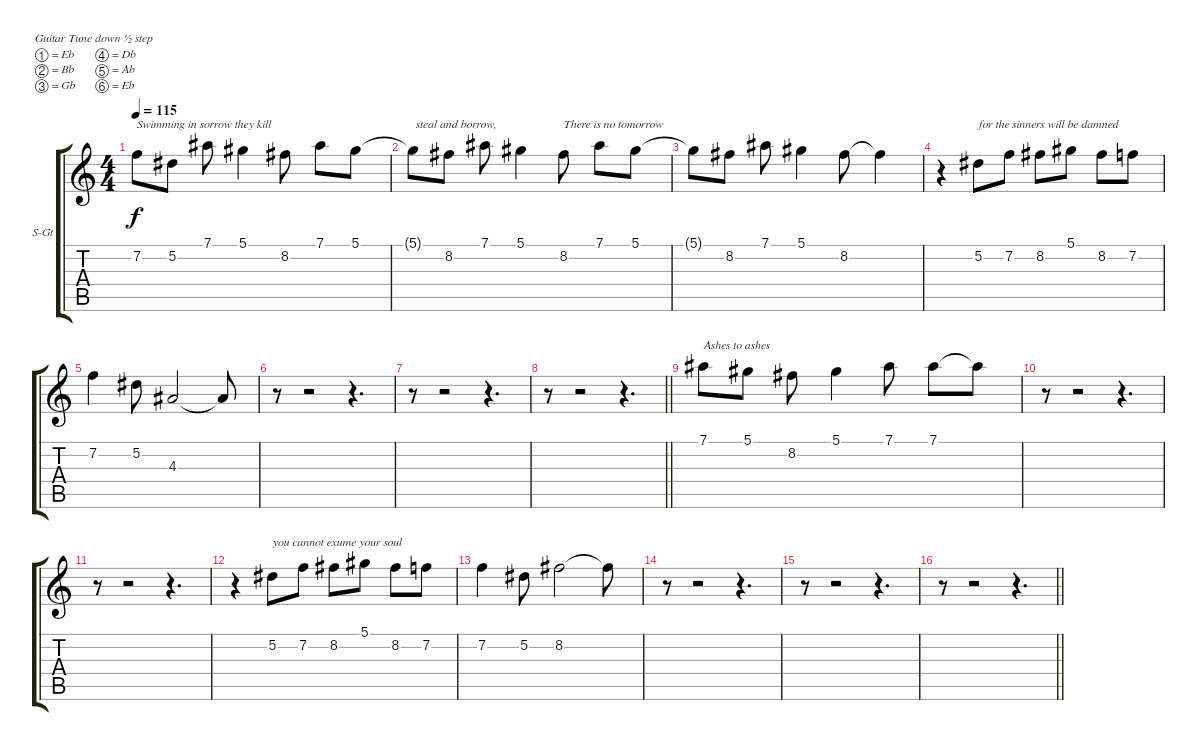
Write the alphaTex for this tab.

\bracketExtendMode groupsimilarinstruments
\firstSystemTrackNameOrientation horizontal
\otherSystemsTrackNameOrientation horizontal
\track ("Ozzy" "S-Gt") {instrument harmonica}
\staff {score tabs}
\tuning (Eb4 Bb3 Gb3 Db3 Ab2 Eb2)
\displaytranspose 12
\ts (4 4)
\tempo 115
\clef g2
\ks c
7.2.8{txt "Swimming in sorrow they kill" dy f} 5.2.8 7.1.8 5.1.4 8.2.8 7.1.8 5.1.8 |
5.1{t}.8{txt " steal and borrow,"} 8.2.8 7.1.8 5.1.4 8.2.8{txt "There is no tomorrow"} 7.1.8 5.1.8 |
5.1{t}.8 8.2.8 7.1.8 5.1.4 8.2.8 8.2{t}.4 |
r.4 5.2.8{txt "for the sinners will be damned"} 7.2.8 8.2.8 5.1.8 8.2.8 7.2.8 |
7.2.4 5.2.8 4.3.2 4.3{t}.8 |
r.8 r.2 r.4{d} |
r.8 r.2 r.4{d} |
\barLineRight lightlight
r.8 r.2 r.4{d} |
7.1.8{txt "Ashes to ashes "} 5.1.8 8.2.8 5.1.4 7.1.8 7.1.8 7.1{t}.8 |
r.8 r.2 r.4{d} |
r.8 r.2 r.4{d} |
r.4 5.2.8{txt "you cannot exume your soul"} 7.2.8 8.2.8 5.1.8 8.2.8 7.2.8 |
7.2.4 5.2.8 8.2.2 8.2{t}.8 |
r.8 r.2 r.4{d} |
r.8 r.2 r.4{d} |
\barLineRight lightlight
r.8 r.2 r.4{d}
